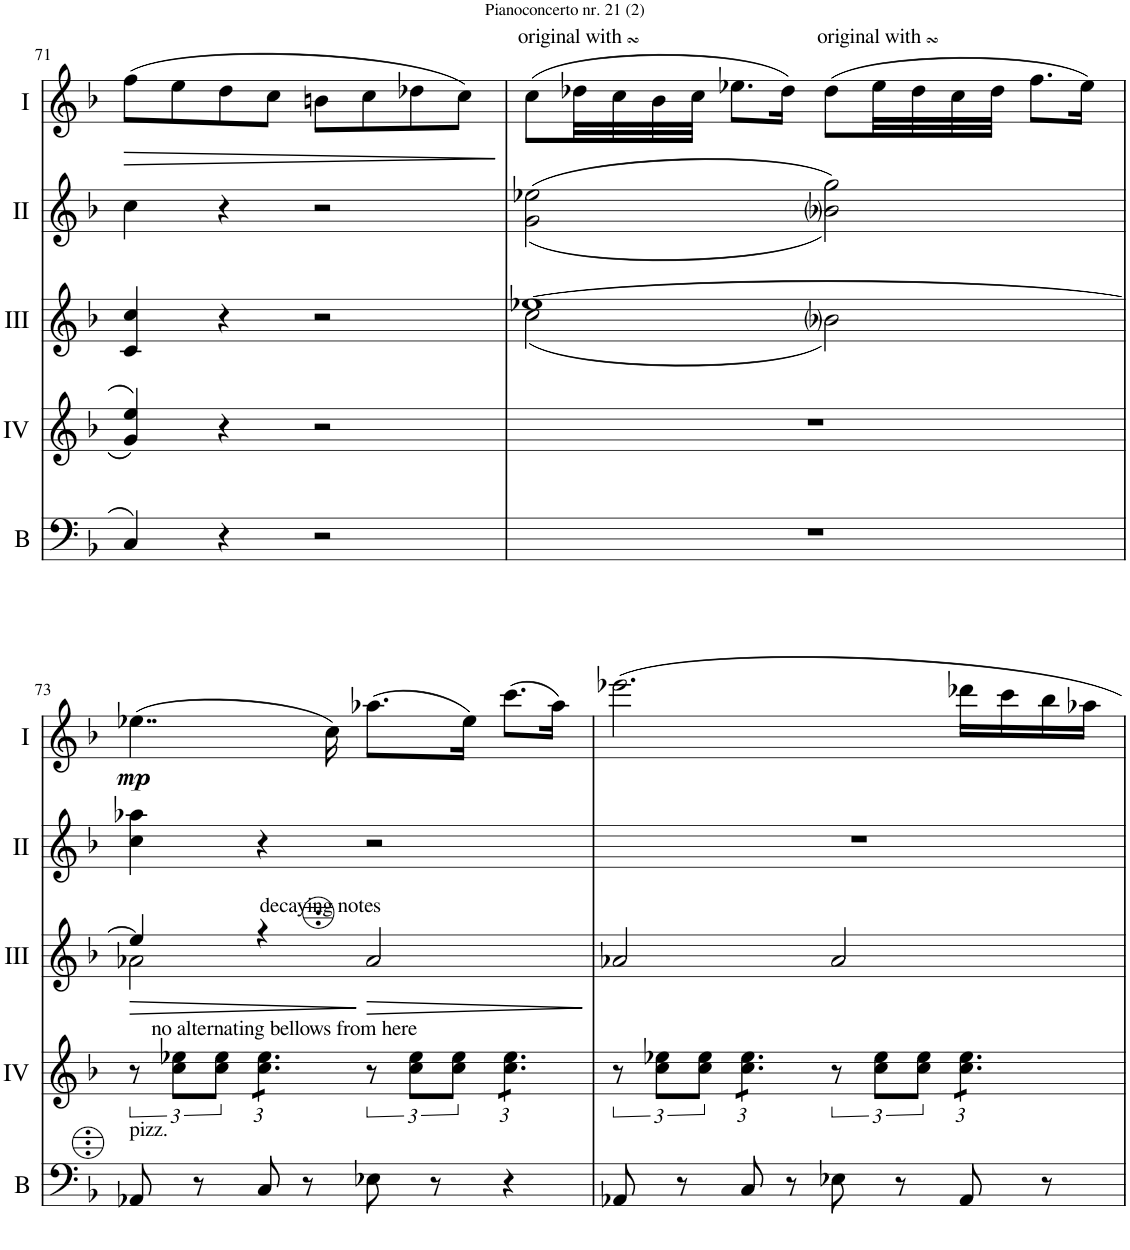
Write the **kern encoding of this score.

**kern	**kern	**kern	**dynam	**kern	**kern	**dynam
*part5	*part4	*part3	*part3	*part2	*part1	*part1
*staff5	*staff4	*staff3	*staff3	*staff2	*staff1	*staff1
*I"Bass	*I"Acc. 4	*I"Acc. 3	*	*I"Acc. 2	*I"Acc. 1	*
*I'B	*	*	*	*	*	*
!!LO:PB:g=z
*clefF4	*clefG2	*clefG2	*	*clefG2	*clefG2	*
*Trd7c12	*Trd7c12	*Trd7c12	*	*	*	*
*k[b-]	*k[b-]	*k[b-]	*	*k[b-]	*k[b-]	*
*M4/4	*M4/4	*M4/4	*	*M4/4	*M4/4	*
*met(c)	*met(c)	*met(c)	*	*met(c)	*met(c)	*
=71	=71	=71	=71	=71	=71	=71
!	!	!	!	!	!	!LO:HP:b
4C/	4g/ 4ee/	4c/ 4cc/	.	4cc\	(8ff\L	>
.	.	.	.	.	8ee\	.
4r	4r	4r	.	4r	8dd\	.
.	.	.	.	.	8cc\J	.
2r	2r	2r	.	2r	8bn\L	.
.	.	.	.	.	8cc\	.
.	.	.	.	.	8dd-X\	.
.	.	.	.	.	8cc\J)	.
.	.	.	.	.	.	]
=72	=72	=72	=72	=72	=72	=72
*	*	*^	*	*	*	*
!	!	!	!	!	!	!LO:TX:a:t=original with	!
1r	1r	[1ee-X	(2cc\	.	((<2g\ 2ee-X\	(8cc\L	.
.	.	.	.	.	.	32dd-X\LL	.
.	.	.	.	.	.	32cc\	.
.	.	.	.	.	.	32b-\	.
.	.	.	.	.	.	32cc\JJJ	.
.	.	.	.	.	.	8.ee-X\L	.
.	.	.	.	.	.	16dd-\Jk)	.
!	!	!	!	!	!	!LO:TX:a:t=original with	!
.	.	.	2b-i\)	.	2b-i\ 2gg\))	(8dd-\L	.
.	.	.	.	.	.	32ee-\LL	.
.	.	.	.	.	.	32dd-\	.
.	.	.	.	.	.	32cc\	.
.	.	.	.	.	.	32dd-\JJJ	.
.	.	.	.	.	.	8.ff\L	.
.	.	.	.	.	.	16ee-\Jk)	.
!!LO:LB:g=z
=73	=73	=73	=73	=73	=73	=73	=73
!	!	!LO:TX:a:t=decaying notes	!	!	!	!	!
!LO:TX:a:t=pizz.	!	!	!	!	!	!	!
!	!	!	!	!LO:HP:b	!	!	!LO:DY:b
8AA-X/	12r	4ee-/]	2a-X\	>	4cc\ 4aa-X\	(4..ee-X\	mp
!	!LO:TX:a:t=no alternating bellows from here	!	!	!	!	!	!
.	12cc\ 12ee-X\L	.	.	.	.	.	.
8r	.	.	.	.	.	.	.
.	12cc\ 12ee-\J	.	.	.	.	.	.
*	*tremolo	*	*	*	*	*	*
8C/	12cc\ 12ee-\L	4r	.	.	4r	.	.
.	12cc\ 12ee-\	.	.	.	.	.	.
8r	.	.	.	.	.	.	.
.	12cc\ 12ee-\J	.	.	.	.	.	.
*	*Xtremolo	*	*	*	*	*	*
.	.	.	.	.	.	16cc\)	.
!	!	!	!	!LO:HP:n=1:b	!	!	!
8E-X\	12r	2a-/	2ryy	] >	2r	(8.aa-X\L	.
.	12cc\ 12ee-\L	.	.	.	.	.	.
8r	.	.	.	.	.	.	.
.	12cc\ 12ee-\J	.	.	.	.	.	.
.	.	.	.	.	.	16ee-\Jk)	.
*	*tremolo	*	*	*	*	*	*
4r	12cc\ 12ee-\L	.	.	.	.	(8.ccc\L	.
.	12cc\ 12ee-\	.	.	.	.	.	.
.	12cc\ 12ee-\J	.	.	.	.	.	.
*	*Xtremolo	*	*	*	*	*	*
.	.	.	.	.	.	16aa-\Jk)	.
*	*	*v	*v	*	*	*	*
.	.	.	]	.	.	.
=74	=74	=74	=74	=74	=74	=74
8AA-X/	12r	2a-X/	.	1r	2.eee-X\	.
.	12cc\ 12ee-X\L	.	.	.	.	.
8r	.	.	.	.	.	.
.	12cc\ 12ee-\J	.	.	.	.	.
*	*tremolo	*	*	*	*	*
8C/	12cc\ 12ee-\L	.	.	.	.	.
.	12cc\ 12ee-\	.	.	.	.	.
8r	.	.	.	.	.	.
.	12cc\ 12ee-\J	.	.	.	.	.
*	*Xtremolo	*	*	*	*	*
8E-X\	12r	2a-/	.	.	.	.
.	12cc\ 12ee-\L	.	.	.	.	.
8r	.	.	.	.	.	.
.	12cc\ 12ee-\J	.	.	.	.	.
*	*tremolo	*	*	*	*	*
8AA-/	12cc\ 12ee-\L	.	.	.	16ddd-X\LL	.
.	.	.	.	.	16ccc\	.
.	12cc\ 12ee-\	.	.	.	.	.
8r	.	.	.	.	16bb-\	.
.	12cc\ 12ee-\J	.	.	.	.	.
*	*Xtremolo	*	*	*	*	*
.	.	.	.	.	16aa-X\JJ	.
=	=	=	=	=	=	=
*-	*-	*-	*-	*-	*-	*-
